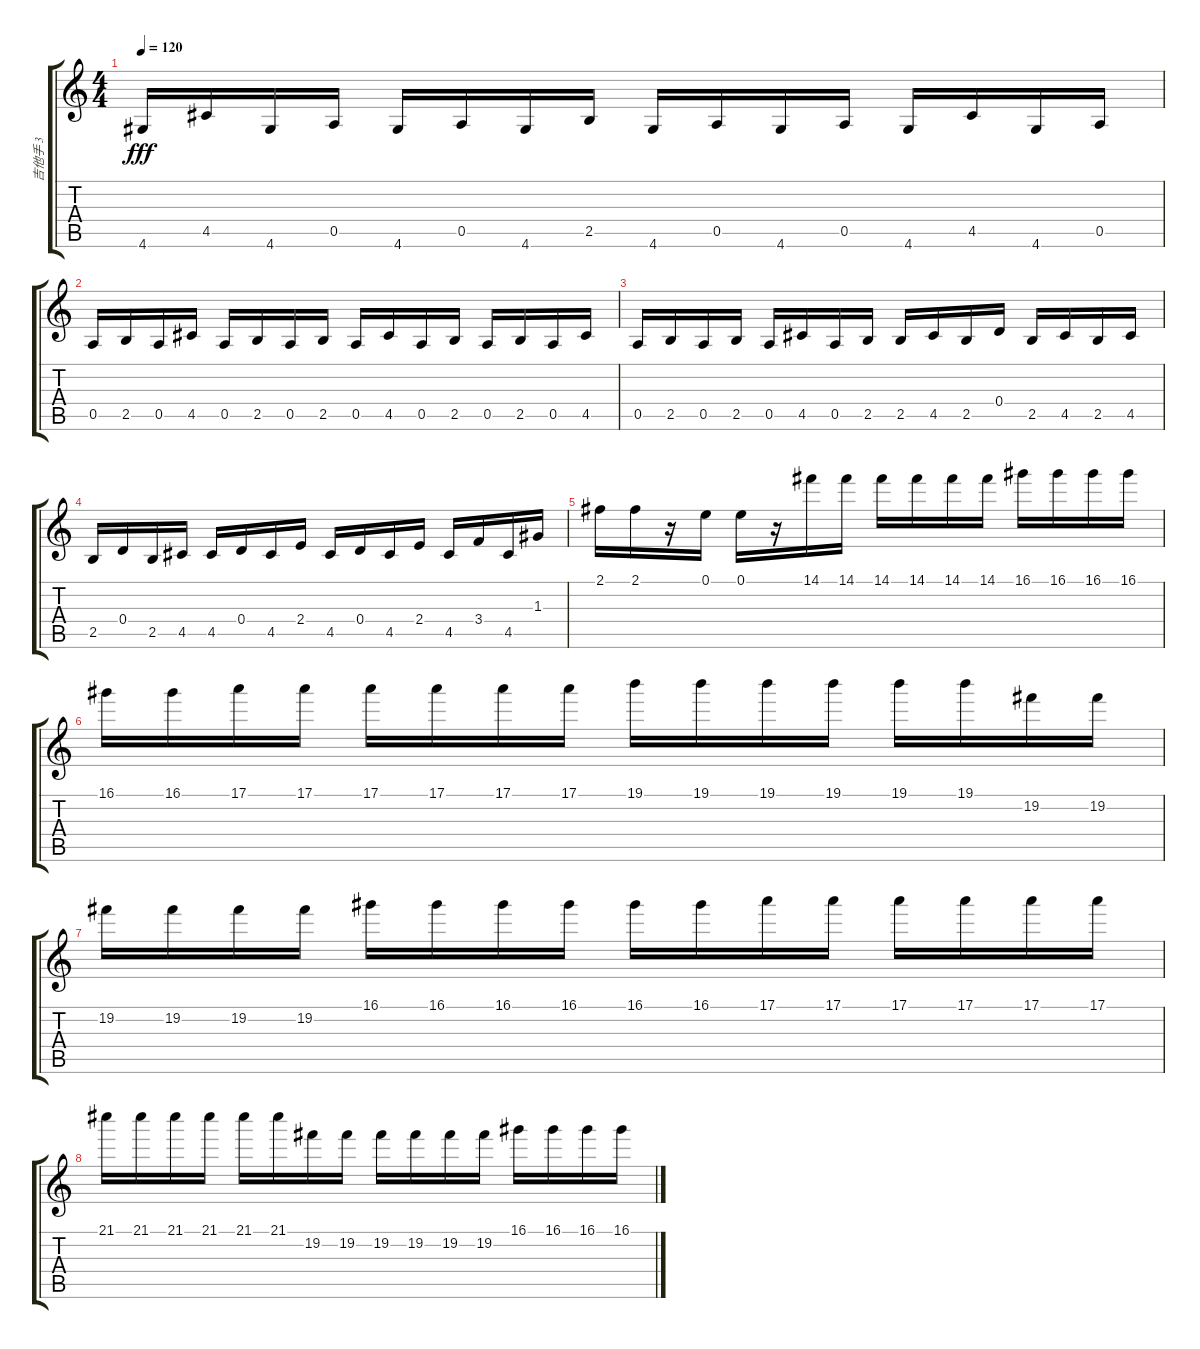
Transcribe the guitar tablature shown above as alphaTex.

\track ("吉他手 3" "吉他手 3") {instrument overdrivenguitar}
\staff {score tabs}
\tuning (E4 B3 G3 D3 A2 E2) {hide}
\ts (4 4)
\tempo 120
\clef g2
\ks c
4.6.16{dy fff} 4.5.16 4.6.16 0.5.16 4.6.16 0.5.16 4.6.16 2.5.16 4.6.16 0.5.16 4.6.16 0.5.16 4.6.16 4.5.16 4.6.16 0.5.16 |
0.5.16 2.5.16 0.5.16 4.5.16 0.5.16 2.5.16 0.5.16 2.5.16 0.5.16 4.5.16 0.5.16 2.5.16 0.5.16 2.5.16 0.5.16 4.5.16 |
0.5.16 2.5.16 0.5.16 2.5.16 0.5.16 4.5.16 0.5.16 2.5.16 2.5.16 4.5.16 2.5.16 0.4.16 2.5.16 4.5.16 2.5.16 4.5.16 |
2.5.16 0.4.16 2.5.16 4.5.16 4.5.16 0.4.16 4.5.16 2.4.16 4.5.16 0.4.16 4.5.16 2.4.16 4.5.16 3.4.16 4.5.16 1.3.16 |
2.1.16 2.1.16 r.16 0.1.16 0.1.16 r.16 14.1.16 14.1.16 14.1.16 14.1.16 14.1.16 14.1.16 16.1.16 16.1.16 16.1.16 16.1.16 |
16.1.16 16.1.16 17.1.16 17.1.16 17.1.16 17.1.16 17.1.16 17.1.16 19.1.16 19.1.16 19.1.16 19.1.16 19.1.16 19.1.16 19.2.16 19.2.16 |
19.2.16 19.2.16 19.2.16 19.2.16 16.1.16 16.1.16 16.1.16 16.1.16 16.1.16 16.1.16 17.1.16 17.1.16 17.1.16 17.1.16 17.1.16 17.1.16 |
21.1.16 21.1.16 21.1.16 21.1.16 21.1.16 21.1.16 19.2.16 19.2.16 19.2.16 19.2.16 19.2.16 19.2.16 16.1.16 16.1.16 16.1.16 16.1.16
